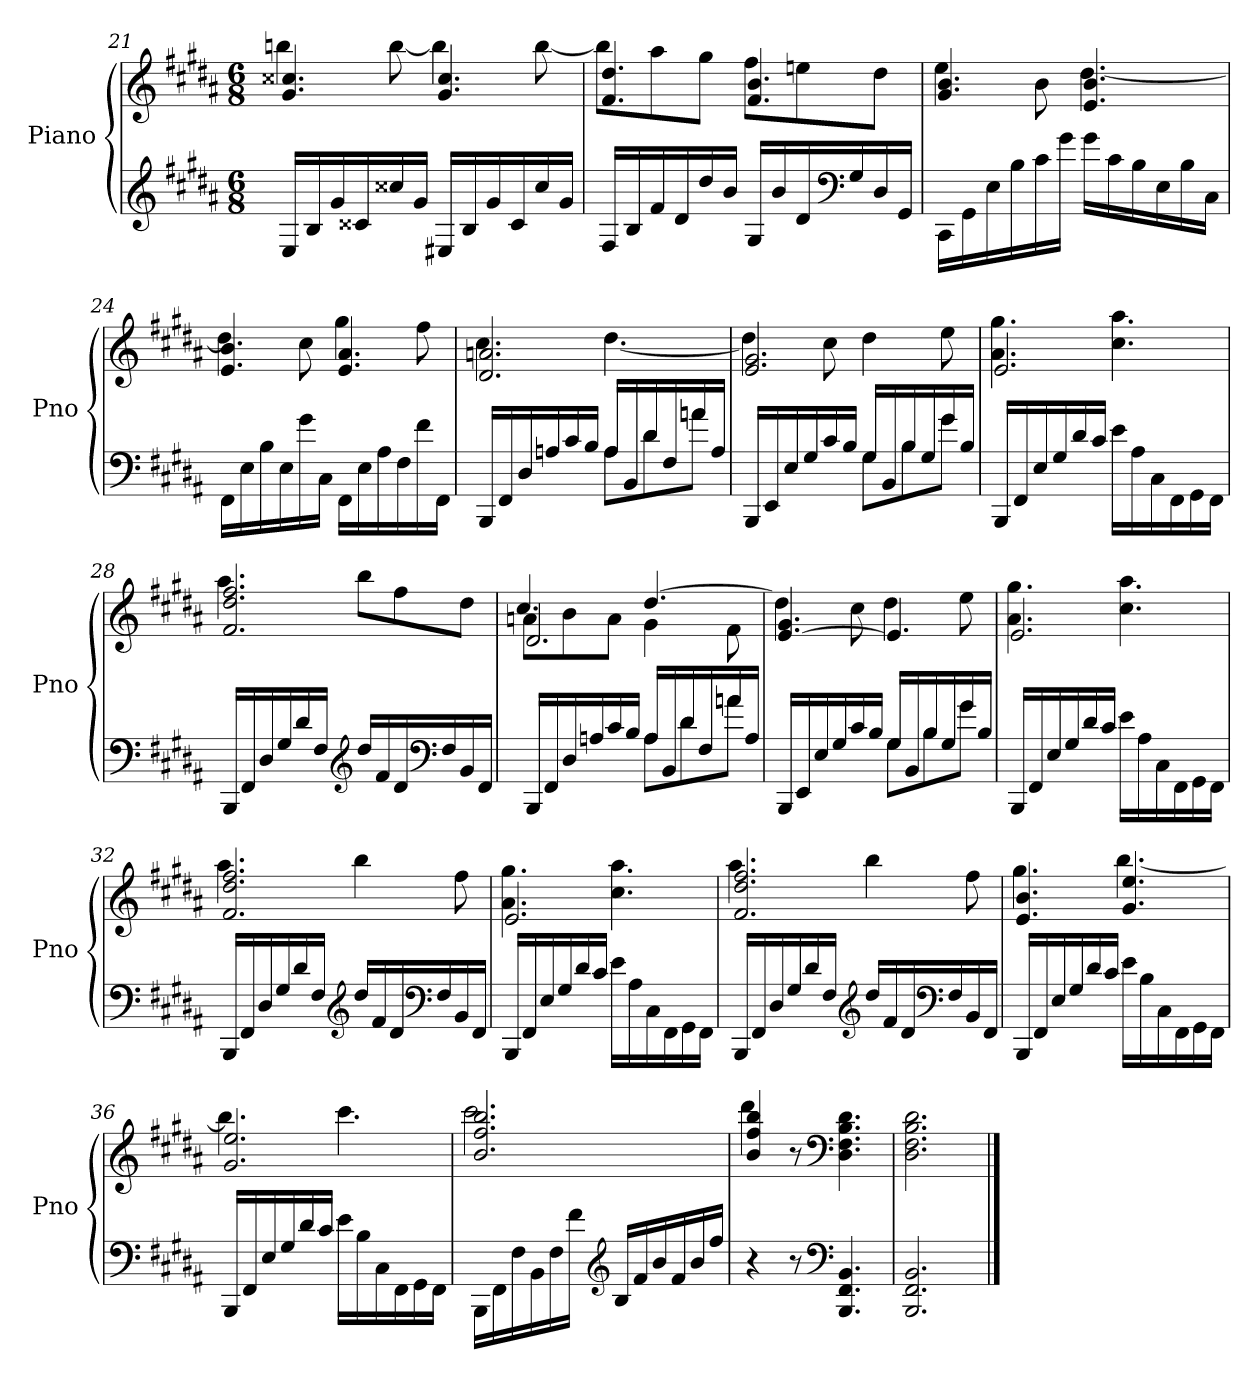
**kern	**kern
*part1	*part1
*staff2	*staff1
*I"Piano	*
*I'Pno	*
*clefG2	*clefG2
*k[f#c#g#d#a#]	*k[f#c#g#d#a#]
*B:	*B:
*M6/8	*M6/8
=21	=21
*	*^
16ELL	4.g# 4.cc##X	4bbn
16B	.	.
16g#	.	.
16c##X	.	.
16cc##X	.	[8bb
16g#JJ	.	.
16E#XLL	4.g# 4.cc##	4bb]
16B	.	.
16g#	.	.
16c##	.	.
16cc##	.	[8bb
16g#JJ	.	.
=22	=22	=22
16F#LL	4.f# 4.dd#	8bbL]
16B	.	.
16f#	.	8aa#
16d#	.	.
16dd#	.	8gg#J
16bJJ	.	.
16G#LL	4.f# 4.b	8ff#L
16b	.	.
16d#	.	8een
*clefF4	*	*
16G#	.	.
16D#	.	8dd#J
16GG#JJ	.	.
=23	=23	=23
16CC#LL	4.g# 4.b	4ee
16GG#	.	.
16E	.	.
16B	.	.
16c#	.	8b
16g#JJ	.	.
16g#LL	4.e 4.b	[4.dd#
16c#	.	.
16B	.	.
16E	.	.
16B	.	.
16C#JJ	.	.
=24	=24	=24
16FF#LL	4.e 4.b	4dd#]
16E	.	.
16B	.	.
16E	.	.
16g#	.	8cc#
16C#JJ	.	.
16FF#LL	4.e 4.a#	4gg#
16E	.	.
16A#	.	.
16F#	.	.
16f#	.	8ff#
16FF#JJ	.	.
=25	=25	=25
*^	*	*
16BBBLL	4.ryy	2.d# 2.an	4.cc#
16FF#	.	.	.
16D#	.	.	.
16An	.	.	.
16c#	.	.	.
16BJJ	.	.	.
16ALL	8AL	.	[4.dd#
16BB	.	.	.
16d#	8d#	.	.
16F#	.	.	.
16an	8anJ	.	.
16AJJ	.	.	.
=26	=26	=26	=26
16BBBLL	4.ryy	2.e 2.g#	4dd#]
16EE	.	.	.
16E	.	.	.
16G#	.	.	.
16c#	.	.	8cc#
16BJJ	.	.	.
16G#LL	8G#L	.	4dd#
16BB	.	.	.
16B	8B	.	.
16G#	.	.	.
16g#	8g#J	.	8ee
16BJJ	.	.	.
*v	*v	*	*
=27	=27	=27
16BBBLL	2.e	4.a# 4.gg#
16FF#	.	.
16E	.	.
16G#	.	.
16d#	.	.
16c#JJ	.	.
16eLL	.	4.cc# 4.aa#
16A#	.	.
16C#	.	.
16FF#	.	.
16GG#	.	.
16FF#JJ	.	.
=28	=28	=28
16BBBLL	2.f# 2.dd# 2.ff#	4.aa#
16FF#	.	.
16D#	.	.
16G#	.	.
16d#	.	.
16F#JJ	.	.
*clefG2	*	*
16dd#LL	.	8bbL
16f#	.	.
16d#	.	8ff#
*clefF4	*	*
16F#	.	.
16BB	.	8dd#J
16FF#JJ	.	.
=29	=29	=29
*^	*	*^
16BBBLL	4.ryy	2.d#/	8anL	4.cc#
16FF#	.	.	.	.
16D#	.	.	8b	.
16An	.	.	.	.
16c#	.	.	8aJ	.
16BJJ	.	.	.	.
16ALL	8AL	.	4g#	[4.dd#
16BB	.	.	.	.
16d#	8d#	.	.	.
16F#	.	.	.	.
16an	8anJ	.	8f#	.
16AJJ	.	.	.	.
*	*	*	*v	*v
=30	=30	=30	=30
16BBBLL	4.ryy	[4.e 4.g#	4dd#]
16EE	.	.	.
16E	.	.	.
16G#	.	.	.
16c#	.	.	8cc#
16BJJ	.	.	.
16G#LL	8G#L	4.e]	4dd#
16BB	.	.	.
16B	8B	.	.
16G#	.	.	.
16g#	8g#J	.	8ee
16BJJ	.	.	.
*v	*v	*	*
=31	=31	=31
16BBBLL	2.e	4.a# 4.gg#
16FF#	.	.
16E	.	.
16G#	.	.
16d#	.	.
16c#JJ	.	.
16eLL	.	4.cc# 4.aa#
16A#	.	.
16C#	.	.
16FF#	.	.
16GG#	.	.
16FF#JJ	.	.
=32	=32	=32
16BBBLL	2.f# 2.dd# 2.ff#	4.aa#
16FF#	.	.
16D#	.	.
16G#	.	.
16d#	.	.
16F#JJ	.	.
*clefG2	*	*
16dd#LL	.	4bb
16f#	.	.
16d#	.	.
*clefF4	*	*
16F#	.	.
16BB	.	8ff#
16FF#JJ	.	.
=33	=33	=33
16BBBLL	2.e	4.a# 4.gg#
16FF#	.	.
16E	.	.
16G#	.	.
16d#	.	.
16c#JJ	.	.
16eLL	.	4.cc# 4.aa#
16A#	.	.
16C#	.	.
16FF#	.	.
16GG#	.	.
16FF#JJ	.	.
=34	=34	=34
16BBBLL	2.f# 2.dd# 2.ff#	4.aa#
16FF#	.	.
16D#	.	.
16G#	.	.
16d#	.	.
16F#JJ	.	.
*clefG2	*	*
16dd#LL	.	4bb
16f#	.	.
16d#	.	.
*clefF4	*	*
16F#	.	.
16BB	.	8ff#
16FF#JJ	.	.
=35	=35	=35
16BBBLL	4.e 4.b	4.gg#
16FF#	.	.
16E	.	.
16G#	.	.
16d#	.	.
16c#JJ	.	.
16eLL	4.g# 4.ee	[4.bb
16B	.	.
16C#	.	.
16FF#	.	.
16GG#	.	.
16FF#JJ	.	.
=36	=36	=36
16BBBLL	2.g# 2.ee	4.bb]
16FF#	.	.
16E	.	.
16G#	.	.
16d#	.	.
16c#JJ	.	.
16eLL	.	4.ccc#
16B	.	.
16C#	.	.
16FF#	.	.
16GG#	.	.
16FF#JJ	.	.
=37	=37	=37
16BBBLL	2.b 2.ff# 2.bb	2.ccc#
16FF#	.	.
16F#	.	.
16BB	.	.
16F#	.	.
16f#JJ	.	.
*clefG2	*	*
16BLL	.	.
16f#	.	.
16b	.	.
16f#	.	.
16b	.	.
16ff#JJ	.	.
=38	=38	=38
4r	4b 4ff# 4bb	4ddd#
8r	8r	2ryy
*clefF4	*clefF4	*
4.BBB 4.FF# 4.BB	4.D# 4.F# 4.B 4.d#	.
*	*v	*v
=39	=39
2.BBB 2.FF# 2.BB	2.D# 2.F# 2.B 2.d#
==	==
*-	*-
